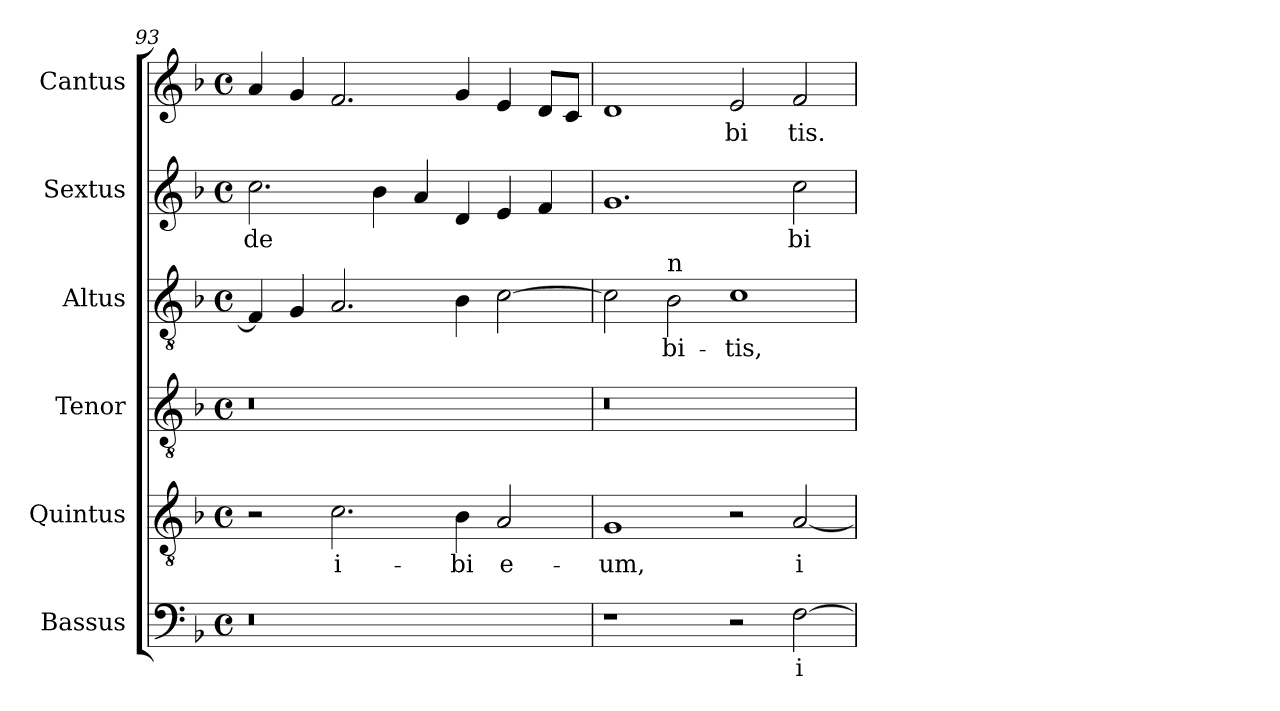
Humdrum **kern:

**kern	**text	**kern	**text	**kern	**kern	**text	**kern	**text	**kern	**text
*part6	*part6	*part5	*part5	*part4	*part3	*part3	*part2	*part2	*part1	*part1
*staff6	*staff6	*staff5	*staff5	*staff4	*staff3	*staff3	*staff2	*staff2	*staff1	*staff1
*I"Bassus	*	*I"Quintus	*	*I"Tenor	*I"Altus	*	*I"Sextus	*	*I"Cantus	*
*clefF4	*	*clefGv2	*	*clefGv2	*clefGv2	*	*clefG2	*	*clefG2	*
*k[b-]	*	*k[b-]	*	*k[b-]	*k[b-]	*	*k[b-]	*	*k[b-]	*
*F:	*	*F:	*	*F:	*F:	*	*F:	*	*F:	*
*M4/4	*	*M4/4	*	*M4/4	*M4/4	*	*M4/4	*	*M4/4	*
*met(c)	*	*met(c)	*	*met(c)	*met(c)	*	*met(c)	*	*met(c)	*
=93	=93	=93	=93	=93	=93	=93	=93	=93	=93	=93
!	!	!	!	!	!	!	!	!LO:LY:b:cj	!	!
0r	.	2r	.	0r	4F/]	.	2.cc\	de	4a/	.
.	.	.	.	.	4G/	.	.	.	4g/	.
!	!	!	!LO:LY:b:cj	!	!	!	!	!	!	!
.	.	2.c\	i-	.	2.A/	.	.	.	2.f/	.
.	.	.	.	.	.	.	4b-\	.	.	.
.	.	.	.	.	.	.	4a/	.	.	.
!	!	!	!LO:LY:b:cj	!	!	!	!	!	!	!
.	.	4B-\	-bi	.	4B-\	.	4d/	.	4g/	.
!	!	!	!LO:LY:b:cj	!	!	!	!	!	!	!
.	.	2A/	e-	.	[<2c\	.	4e/	.	4e/	.
.	.	.	.	.	.	.	4f/	.	8d/L	.
.	.	.	.	.	.	.	.	.	8c/J	.
!!LO:PB:g=z
=94	=94	=94	=94	=94	=94	=94	=94	=94	=94	=94
!	!	!	!LO:LY:b:cj	!	!	!	!	!	!	!
1r	.	1G	-um,	0r	2c\]	.	1.g	.	1d	.
!	!	!	!	!	!LO:TX:a:t=n	!	!	!	!	!
!	!	!	!	!	!	!LO:LY:b:cj	!	!	!	!
.	.	.	.	.	2B-\	bi-	.	.	.	.
!	!	!	!	!	!	!LO:LY:b:cj	!	!	!	!LO:LY:b:cj
2r	.	2r	.	.	1c	-tis,	.	.	2e/	bi
!	!LO:LY:b:rj	!	!LO:LY:b:rj	!	!	!	!	!LO:LY:b:cj	!	!LO:LY:b:cj
[>2F\	i	[<2A/	i	.	.	.	2cc\	bi	2f/	tis.
=	=	=	=	=	=	=	=	=	=	=
*-	*-	*-	*-	*-	*-	*-	*-	*-	*-	*-
